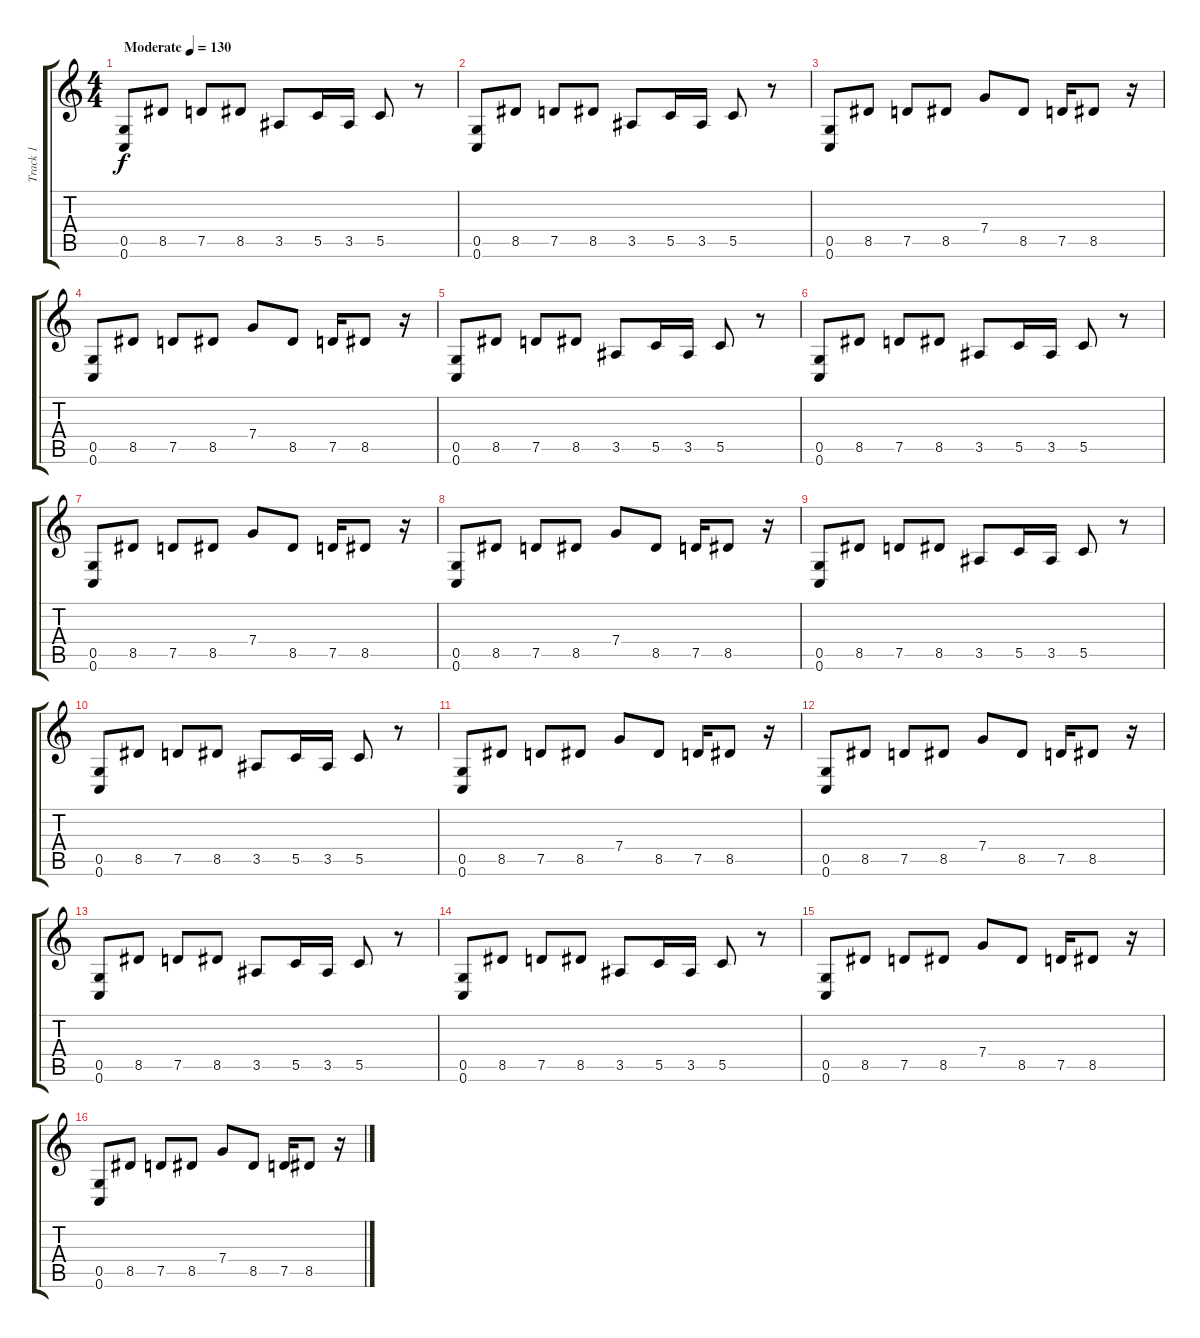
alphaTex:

\track ("Track 1" "Track 1") {instrument distortionguitar}
\staff {score tabs}
\tuning (D4 A3 F3 C3 G2 C2) {hide}
\ts (4 4)
\tempo (130 "Moderate")
\clef g2
\ks c
(0.5 0.6).8{dy f instrument distortionguitar} 8.5.8 7.5.8 8.5.8 3.5.8 5.5.16 3.5.16 5.5.8 r.8 |
(0.5 0.6).8 8.5.8 7.5.8 8.5.8 3.5.8 5.5.16 3.5.16 5.5.8 r.8 |
(0.5 0.6).8 8.5.8 7.5.8 8.5.8 7.4.8 8.5.8 7.5.16 8.5.8 r.16 |
(0.5 0.6).8 8.5.8 7.5.8 8.5.8 7.4.8 8.5.8 7.5.16 8.5.8 r.16 |
(0.5 0.6).8 8.5.8 7.5.8 8.5.8 3.5.8 5.5.16 3.5.16 5.5.8 r.8 |
(0.5 0.6).8 8.5.8 7.5.8 8.5.8 3.5.8 5.5.16 3.5.16 5.5.8 r.8 |
(0.5 0.6).8 8.5.8 7.5.8 8.5.8 7.4.8 8.5.8 7.5.16 8.5.8 r.16 |
(0.5 0.6).8 8.5.8 7.5.8 8.5.8 7.4.8 8.5.8 7.5.16 8.5.8 r.16 |
(0.5 0.6).8 8.5.8 7.5.8 8.5.8 3.5.8 5.5.16 3.5.16 5.5.8 r.8 |
(0.5 0.6).8 8.5.8 7.5.8 8.5.8 3.5.8 5.5.16 3.5.16 5.5.8 r.8 |
(0.5 0.6).8 8.5.8 7.5.8 8.5.8 7.4.8 8.5.8 7.5.16 8.5.8 r.16 |
(0.5 0.6).8 8.5.8 7.5.8 8.5.8 7.4.8 8.5.8 7.5.16 8.5.8 r.16 |
(0.5 0.6).8 8.5.8 7.5.8 8.5.8 3.5.8 5.5.16 3.5.16 5.5.8 r.8 |
(0.5 0.6).8 8.5.8 7.5.8 8.5.8 3.5.8 5.5.16 3.5.16 5.5.8 r.8 |
(0.5 0.6).8 8.5.8 7.5.8 8.5.8 7.4.8 8.5.8 7.5.16 8.5.8 r.16 |
(0.5 0.6).8 8.5.8 7.5.8 8.5.8 7.4.8 8.5.8 7.5.16 8.5.8 r.16
